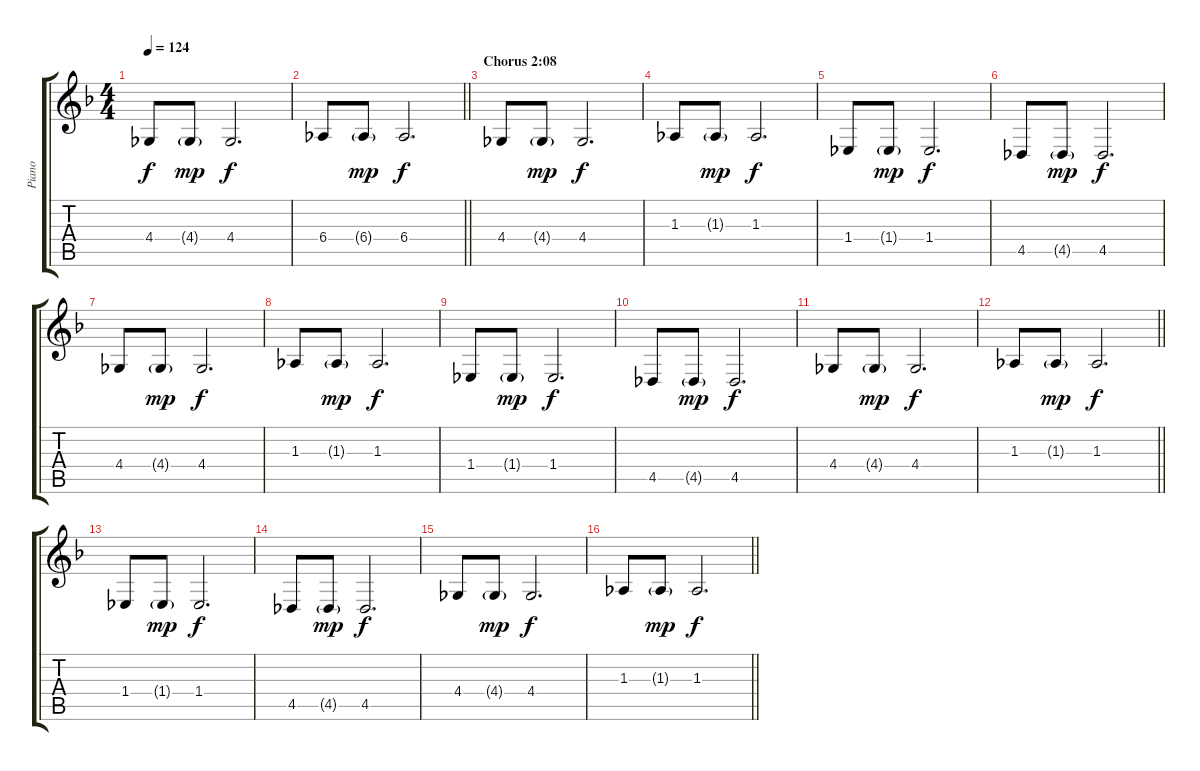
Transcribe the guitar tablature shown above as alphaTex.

\track ("Piano" "Piano") {instrument acousticgrandpiano}
\staff {score tabs}
\tuning (E4 B3 G3 D3 A2 E2) {hide}
\ts (4 4)
\tempo 124
\clef g2
\ks f
4.4.8{dy f} 4.4{g}.8{dy mp} 4.4.2{d dy f} |
\barLineRight lightlight
6.4.8 6.4{g}.8{dy mp} 6.4.2{d dy f} |
\section ("" "Chorus 2:08")
4.4.8 4.4{g}.8{dy mp} 4.4.2{d dy f} |
1.3.8 1.3{g}.8{dy mp} 1.3.2{d dy f} |
1.4.8 1.4{g}.8{dy mp} 1.4.2{d dy f} |
4.5.8 4.5{g}.8{dy mp} 4.5.2{d dy f} |
4.4.8 4.4{g}.8{dy mp} 4.4.2{d dy f} |
1.3.8 1.3{g}.8{dy mp} 1.3.2{d dy f} |
1.4.8 1.4{g}.8{dy mp} 1.4.2{d dy f} |
4.5.8 4.5{g}.8{dy mp} 4.5.2{d dy f} |
4.4.8 4.4{g}.8{dy mp} 4.4.2{d dy f} |
\barLineRight lightlight
1.3.8 1.3{g}.8{dy mp} 1.3.2{d dy f} |
1.4.8 1.4{g}.8{dy mp} 1.4.2{d dy f} |
4.5.8 4.5{g}.8{dy mp} 4.5.2{d dy f} |
4.4.8 4.4{g}.8{dy mp} 4.4.2{d dy f} |
\barLineRight lightlight
1.3.8 1.3{g}.8{dy mp} 1.3.2{d dy f}
